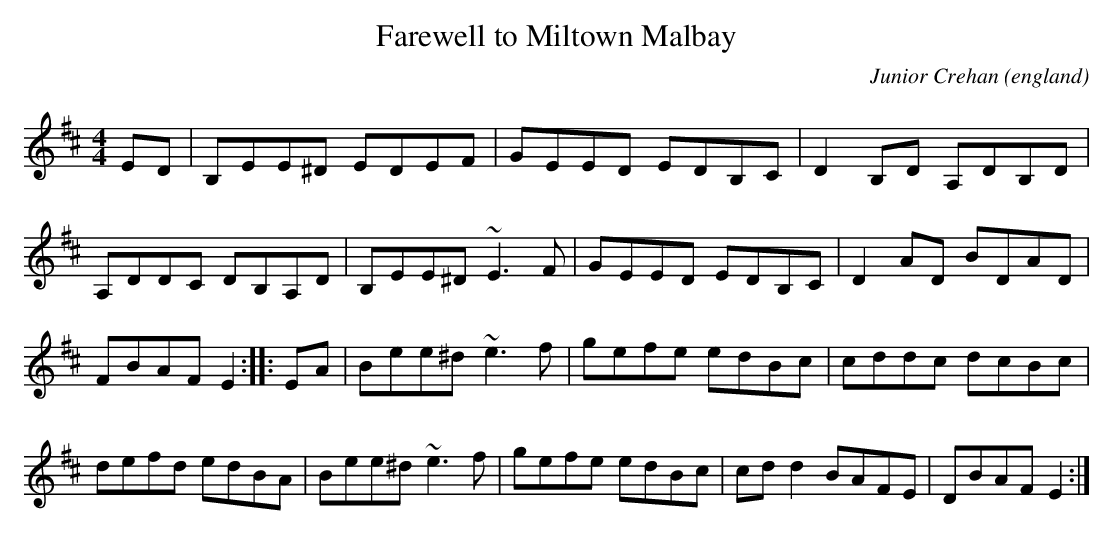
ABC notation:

X:1
T: Farewell to Miltown Malbay
O:england
C:Junior Crehan
L:1/8
M:4/4
K:EDor
ED|B,EE^D EDEF|GEED EDB,C|D2B,D A,DB,D|A,DDC DB,A,D|\
B,EE^D ~E3 F|GEED EDB,C|D2AD BDAD|FBAF E2::EA|\
Bee^d ~e3 f|gefe edBc|cddc dcBc|defd edBA|Bee^d ~e3 f|\
gefe edBc|cd d2BAFE|DBAF E2:|
